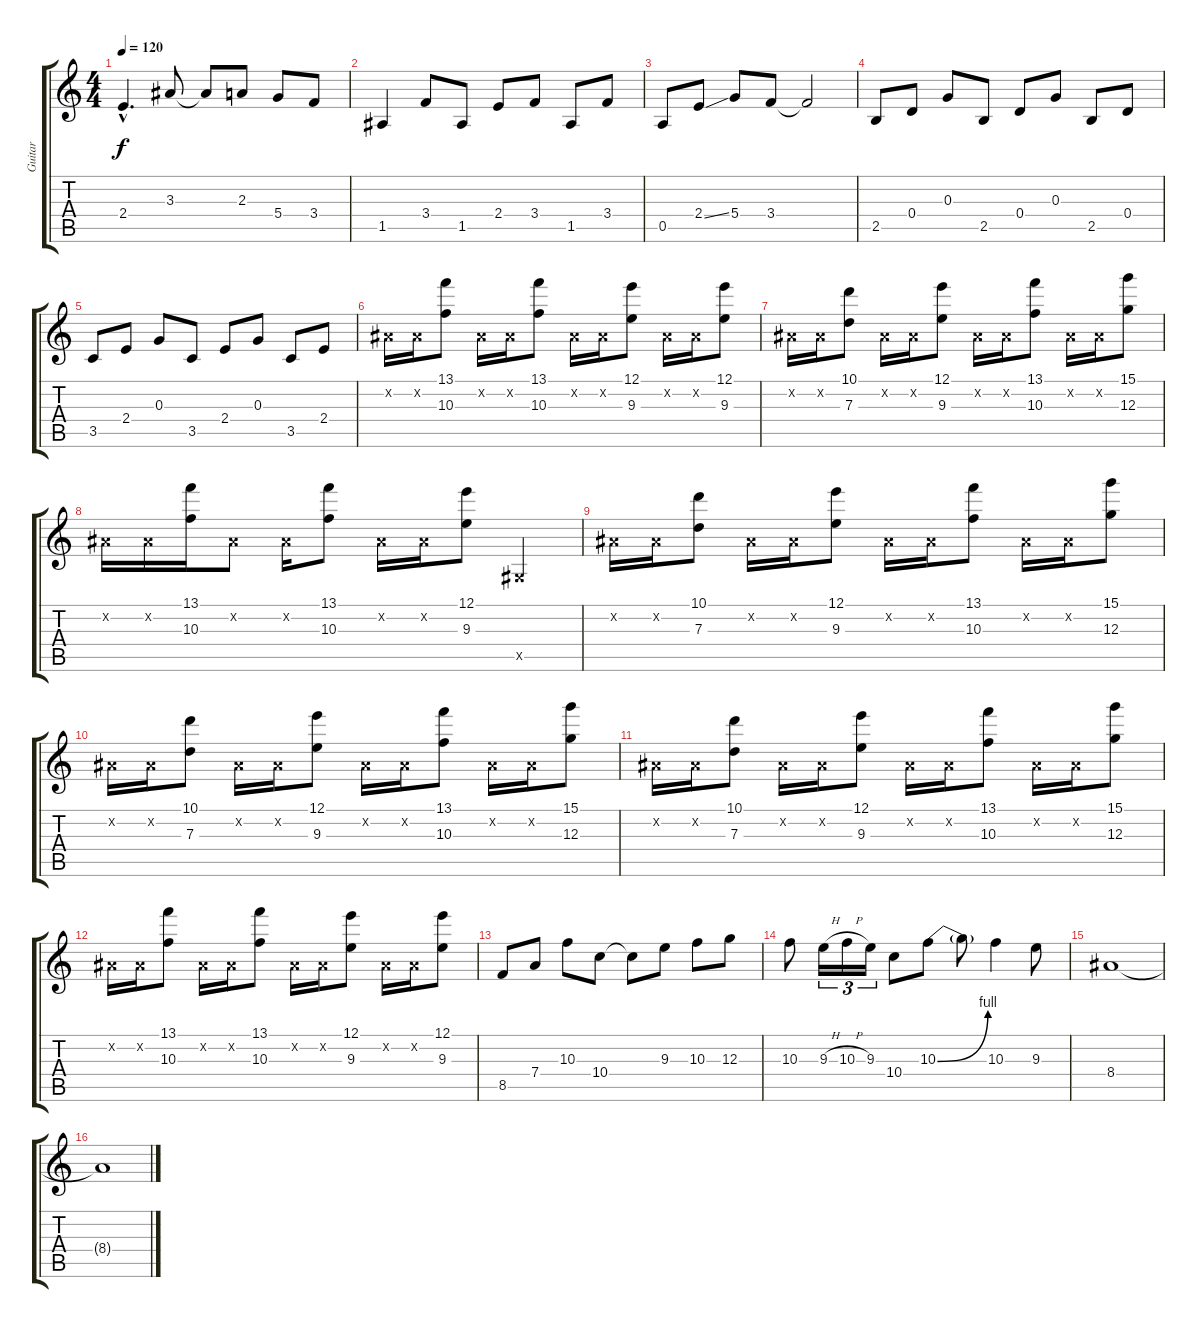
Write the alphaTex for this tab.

\track ("Guitar" "Guitar") {instrument overdrivenguitar}
\staff {score tabs}
\tuning (E4 B3 G3 D3 A2 E2) {hide}
\ts (4 4)
\tempo 120
\clef g2
\ks c
2.4{hac}.4{d dy f} 3.3.8 3.3{t}.8 2.3.8 5.4.8 3.4.8 |
1.5.4 3.4.8 1.5.8 2.4.8 3.4.8 1.5.8 3.4.8 |
0.5.8 2.4{ss}.8 5.4.8 3.4.8 3.4{t}.2 |
2.5.8 0.4.8 0.3.8 2.5.8 0.4.8 0.3.8 2.5.8 0.4.8 |
3.5.8 2.4.8 0.3.8 3.5.8 2.4.8 0.3.8 3.5.8 2.4.8 |
-1.2{x}.16 -1.2{x}.16 (13.1 10.3).8 -1.2{x}.16 -1.2{x}.16 (13.1 10.3).8 -1.2{x}.16 -1.2{x}.16 (12.1 9.3).8 -1.2{x}.16 -1.2{x}.16 (12.1 9.3).8 |
-1.2{x}.16 -1.2{x}.16 (10.1 7.3).8 -1.2{x}.16 -1.2{x}.16 (12.1 9.3).8 -1.2{x}.16 -1.2{x}.16 (13.1 10.3).8 -1.2{x}.16 -1.2{x}.16 (15.1 12.3).8 |
-1.2{x}.16 -1.2{x}.16 (13.1 10.3).16 -1.2{x}.8 -1.2{x}.16 (13.1 10.3).8 -1.2{x}.16 -1.2{x}.16 (12.1 9.3).8 -1.5{x}.4 |
-1.2{x}.16 -1.2{x}.16 (10.1 7.3).8 -1.2{x}.16 -1.2{x}.16 (12.1 9.3).8 -1.2{x}.16 -1.2{x}.16 (13.1 10.3).8 -1.2{x}.16 -1.2{x}.16 (15.1 12.3).8 |
-1.2{x}.16 -1.2{x}.16 (10.1 7.3).8 -1.2{x}.16 -1.2{x}.16 (12.1 9.3).8 -1.2{x}.16 -1.2{x}.16 (13.1 10.3).8 -1.2{x}.16 -1.2{x}.16 (15.1 12.3).8 |
-1.2{x}.16 -1.2{x}.16 (10.1 7.3).8 -1.2{x}.16 -1.2{x}.16 (12.1 9.3).8 -1.2{x}.16 -1.2{x}.16 (13.1 10.3).8 -1.2{x}.16 -1.2{x}.16 (15.1 12.3).8 |
-1.2{x}.16 -1.2{x}.16 (13.1 10.3).8 -1.2{x}.16 -1.2{x}.16 (13.1 10.3).8 -1.2{x}.16 -1.2{x}.16 (12.1 9.3).8 -1.2{x}.16 -1.2{x}.16 (12.1 9.3).8 |
8.5.8 7.4.8 10.3.8 10.4.8 10.4{t}.8 9.3.8 10.3.8 12.3.8 |
10.3.8 9.3{h}.16{tu (3 2)} 10.3{h}.16{tu (3 2)} 9.3.16{tu (3 2)} 10.4.8 10.3{be (bend 0 0 60 4)}.8 10.3{t}.8 10.3.4 9.3.8 |
8.4.1 |
8.4{t}.1
